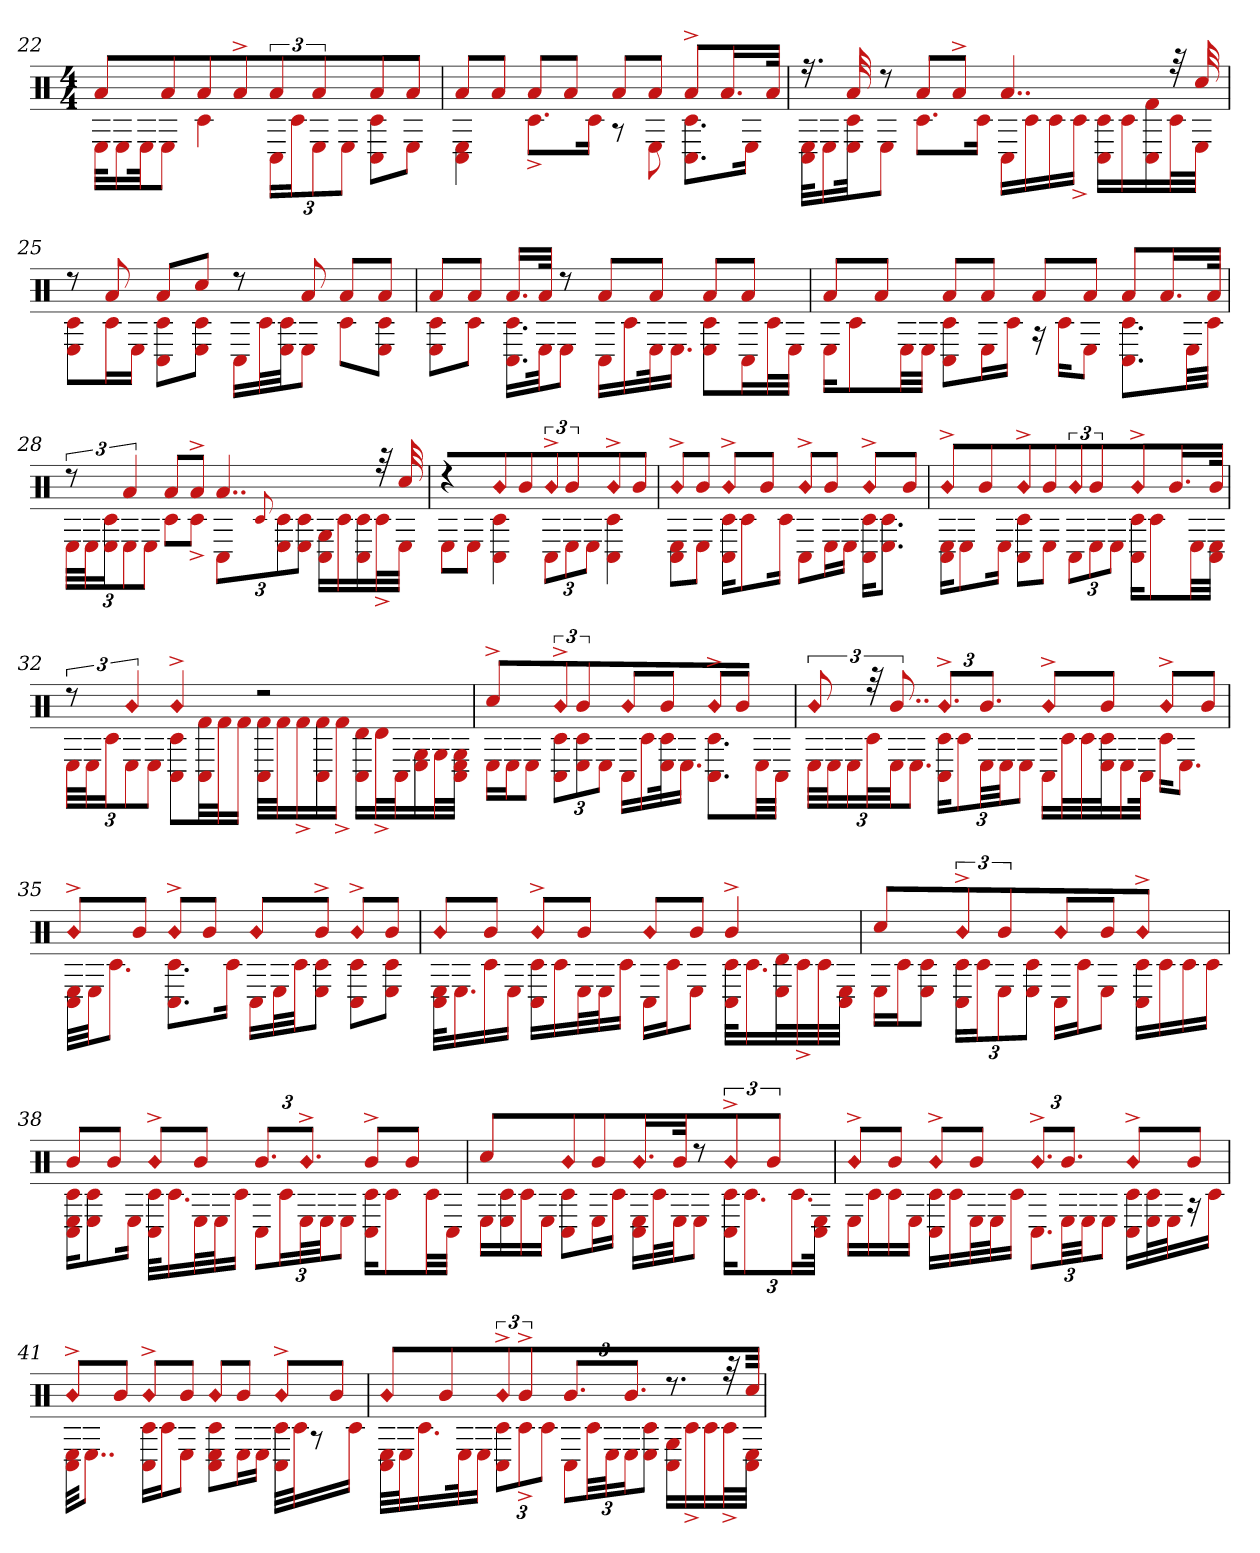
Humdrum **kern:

**kern
*part1
*staff1
*clefX
*k[]
*M4/4
=22
*^
8aL	32EKLL
.	16E
.	32EJk
8aJ	8EJ
8aL	4c#
8a^J	.
12aJ	24C#LL
.	24c#J
6a	12E
.	12EJ
8aL	8C# 8c#L
8aJ	8EJ
=23	=23
8aL	4C# 4E
8aJ	.
8aL	8.c#^L
8aJ	.
.	16c#Jk
8aL	8r
8aJ	8E
8a^L	8.C# 8.c#L
16.aL	.
.	16EJk
32aJJk	.
=24	=24
16.r	32C# 32EKLL
.	16E
32a	32c# 32EJk
8r	8EJ
8aL	8.c#L
8a^J	.
.	16c#Jk
4..a	16C#LL
.	16c#
.	16c#
.	16c#^JJ
.	16c# 16C#LL
.	16c#
.	16C# 16f#
32r	32c#L
32cc#	32EJJJ
=25	=25
8r	8E 8c#L
8a	16c#L
.	16EJJ
8aL	8c# 8C#L
8cc#J	8c# 8EJ
8r	16C#LL
.	32c#L
.	32c# 32EJJ
8a	8EJ
8aL	8c#L
8aJ	8c# 8EJ
=26	=26
8aL	8E 8c#L
8aJ	8c#J
16.aLL	16.C# 16.c#LL
32aJJk	32EJk
8r	8EJ
8aL	16C#LL
.	16c#
8aJ	32Ek
.	16.EJJ
8aL	8c# 8EL
8aJ	16C#L
.	32c#L
.	32EJJJ
=27	=27
8aL	16EKL
.	8c#
8aJ	.
.	32ELL
.	32EJJJ
8aL	8C# 8c#L
8aJ	16EL
.	16c#JJ
8aL	16r
.	16c#KL
8aJ	8EJ
8aL	8.C# 8.c#L
16.aL	.
.	32ELL
32aJJk	32c#JJJ
=28	=28
12r	48ELLL
.	48EJ
.	24E 24c#J
6a	12E
.	12EJ
8aL	8c#L
8a^J	8c#^J
4..a	12C#L
.	8qqc#
.	12E 12c#
.	12E 12c#J
.	16C# 16GLL
.	16c#
.	16C# 16c#
32r	32c#^L
32cc#	32EJJJ
=29	=29
4r	8EL
.	8EJ
!LO:N:head=diamond	!
8bL	4C# 4c#
8bJ	.
!LO:N:head=diamond	!
12b^J	12C#L
6b	12E
.	12EJ
!LO:N:head=diamond	!
8b^L	4C# 4c#
8bJ	.
=30	=30
!LO:N:head=diamond	!
8b^L	8C# 8EL
8bJ	8EJ
!LO:N:head=diamond	!
8b^L	16C# 16c#KL
.	8c#
8bJ	.
.	16c#Jk
!LO:N:head=diamond	!
8b^L	8C#L
8bJ	16EL
.	16EJJ
!LO:N:head=diamond	!
8b^L	16C# 16c#KL
.	8.c# 8.EJ
8bJ	.
=31	=31
!LO:N:head=diamond	!
8b^L	16C# 16EKL
.	8E
8bJ	.
.	16EJk
!LO:N:head=diamond	!
8b^L	8C# 8c#L
8bJ	8EJ
!LO:N:head=diamond	!
12bJ	12C#L
6b	12E
.	12EJ
!LO:N:head=diamond	!
8b^L	16C# 16c#KL
.	8c#
16.bL	.
.	32ELL
32bJJk	32C# 32EJJJ
=32	=32
12r	48ELLL
.	48EJ
.	24c#J
!LO:N:head=diamond	!
6b	12E
.	12EJ
!LO:N:head=diamond	!
4b^	8C# 8c#L
.	32f# 32C#LL
.	32f#J
.	16f#JJ
2r	32f# 32C#LLL
.	32f#J
.	16f#^
.	16f# 16C#
.	16f#^JJ
.	16C# 16dLL
.	32d^L
.	32C#J
.	16E 16G
.	32GL
.	32G 32C# 32EJJJ
=33	=33
4cc#^	16ELL
.	16EJ
.	8EJ
!LO:N:head=diamond	!
12b^J	12C# 12c#L
6b	12c# 12E
.	12EJ
!LO:N:head=diamond	!
8bL	16C#LL
.	16c#
8bJ	32E 32c#k
.	16.EJJ
!LO:N:head=diamond	!
8b^L	8.C# 8.c#L
8bJ	.
.	32ELL
.	32C#JJJ
=34	=34
!LO:N:head=diamond	!
12b	48ELLL
.	48EJ
.	24E
48r	48c#L
12..b	48EJJ
.	12.EJ
!LO:N:head=diamond	!
12.b^L	24C# 24c#KL
.	12c#
12.bJ	48ELL
.	48EJJ
.	12EJ
!LO:N:head=diamond	!
8b^L	16C#LL
.	32c#L
.	32c#
8bJ	32c# 32EJ
.	16E
.	32C#JJk
!LO:N:head=diamond	!
8b^L	16c#KL
.	8.EJ
8bJ	.
=35	=35
!LO:N:head=diamond	!
8b^L	32C# 32ELLL
.	32EJJ
.	8.c#J
8bJ	.
!LO:N:head=diamond	!
8b^L	8.c# 8.C#L
8bJ	.
.	16c#Jk
!LO:N:head=diamond	!
8bL	16C#LL
.	32EL
.	32c#JJ
8b^J	8E 8c#J
!LO:N:head=diamond	!
8b^L	8C# 8c#L
8bJ	8E 8c#J
=36	=36
!LO:N:head=diamond	!
8bL	32C# 32EKLL
.	16.E
8bJ	16c#
.	16EJJ
!LO:N:head=diamond	!
8b^L	16C# 16c#LL
.	16c#
8bJ	32EL
.	32EJ
.	16c#JJ
!LO:N:head=diamond	!
8bL	16C#LL
.	16c#J
8bJ	8EJ
4b^	32C# 32c#KLL
.	16.c#
.	32E 32dL
.	32c#^
.	32c#
.	32C# 32EJJJ
=37	=37
4cc#	16ELL
.	16c#J
.	8c# 8EJ
!LO:N:head=diamond	!
12b^J	24C# 24c#LL
.	24c#J
6b	12E
.	12E 12c#J
!LO:N:head=diamond	!
8bL	16C#LL
.	16c#J
8bJ	8EJ
!LO:N:head=diamond	!
4b^	16c# 16C#LL
.	16c#
.	16c#
.	16c#JJ
=38	=38
8bL	16c# 16E 16C#KL
.	8E 8c#
8bJ	.
.	16EJk
!LO:N:head=diamond	!
8b^L	32c# 32C#KLL
.	16.c#
8bJ	32EL
.	32EJ
.	16c#JJ
12.bL	12C#L
.	24c#L
!LO:N:head=diamond	!
12.b^J	48EL
.	48EJJ
.	12EJ
8b^L	16C# 16c#KL
.	8c#
8bJ	.
.	32c#LL
.	32C#JJJ
=39	=39
4cc#	16ELL
.	16E 16c#
.	16c#
.	16EJJ
!LO:N:head=diamond	!
8bL	8c# 8C#L
8bJ	16EL
.	16c#JJ
!LO:N:head=diamond	!
16.bLL	16E 16C#LL
.	32c#L
32bJJk	32EJJ
8r	8EJ
!LO:N:head=diamond	!
12b^J	24C# 24c#KL
.	12.c#
6b	.
.	24.c#L
.	48E 48C#JJk
=40	=40
!LO:N:head=diamond	!
8b^L	16ELL
.	16c#
8bJ	16c#
.	16EJJ
!LO:N:head=diamond	!
8b^L	16C# 16c#LL
.	16c#
8bJ	32EL
.	32EJ
.	16c#JJ
!LO:N:head=diamond	!
12.b^L	12.C#L
12.bJ	48ELL
.	48EJJ
.	12EJ
!LO:N:head=diamond	!
8b^L	16C# 16c#LL
.	32c# 32EL
.	32EJ
8bJ	16r
.	16c#JJ
=41	=41
!LO:N:head=diamond	!
8b^L	32E 32C#KKL
.	8..EJ
8bJ	.
!LO:N:head=diamond	!
8b^L	16c# 16C#LL
.	16c#J
8bJ	8EJ
!LO:N:head=diamond	!
8bL	8C# 8E 8c#L
8bJ	16EL
.	16EJJ
!LO:N:head=diamond	!
8b^L	32C# 32c#LLL
.	32c#J
.	8r
8bJ	.
.	16c#JJ
=42	=42
!LO:N:head=diamond	!
8bL	32C# 32ELLL
.	32EJ
.	16.c#
8bJ	.
.	32Ek
.	16EJJ
!LO:N:head=diamond	!
12b^J	12C# 12c#L
6b^	12c#^
.	12c#J
12.bL	12C#L
.	48c#LL
.	48EJ
12.bJ	24EJ
.	12E 12c#J
8.r	16G 16C#LL
.	16c#^
.	16c#
32r	32c#^L
32cc#	32C# 32EJJJ
*v	*v
=
*-
